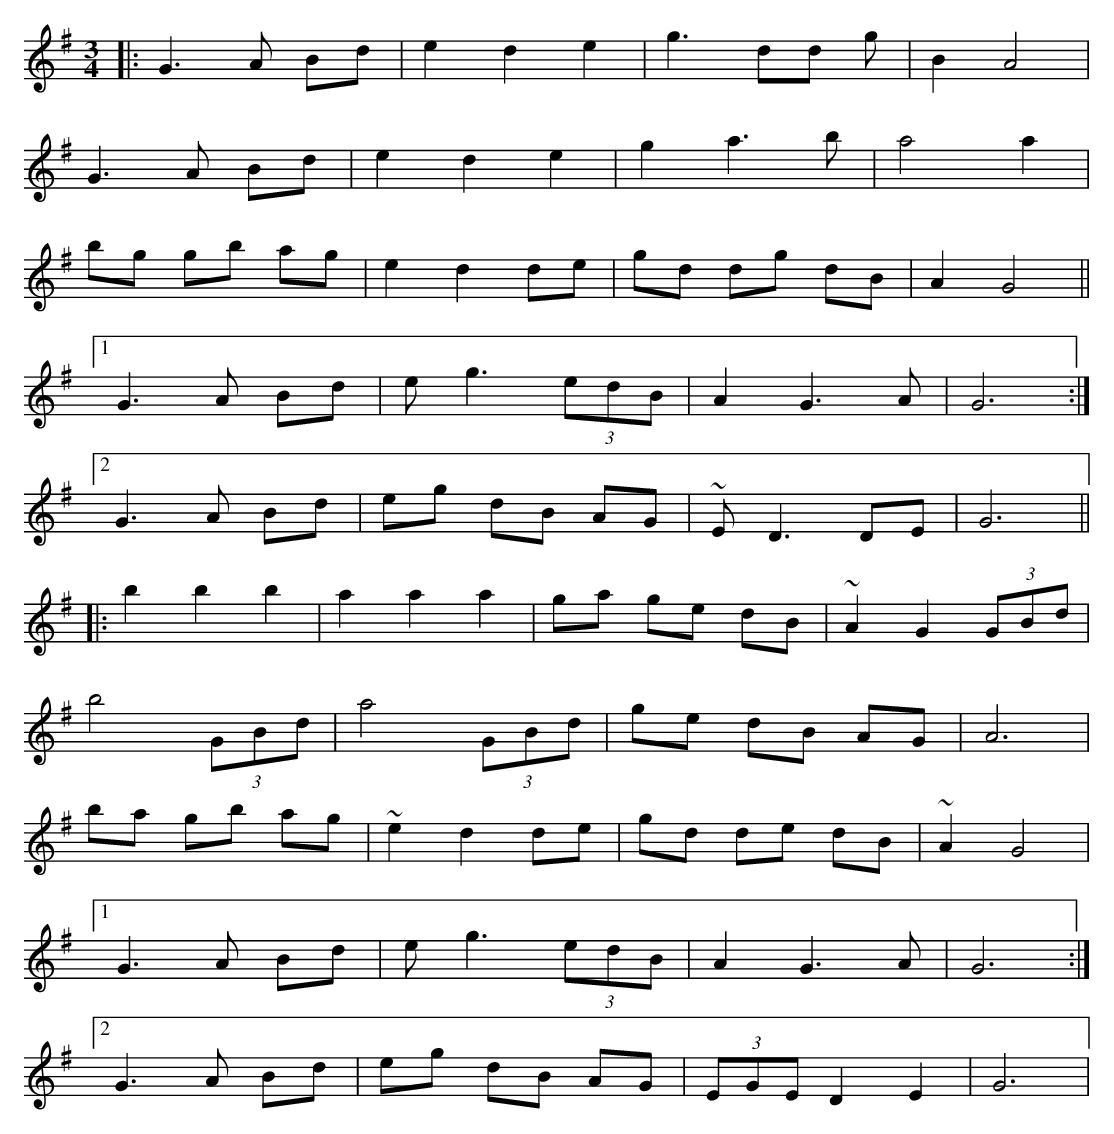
X:1
M:3/4
K:G
|:G3A Bd|e2d2e2|g3 dd g|B2 A4|
G3A Bd|e2d2e2|g2 a3 b|a4 a2|
bg gb ag|e2 d2 de|gd dg dB|A2G4||
[1 G3A Bd|eg3 (3edB|A2G3A|G6:|
[2 G3 A Bd|eg dB AG|~E D3 DE|G6||
|:b2 b2b2|a2 a2 a2|ga ge dB|~A2 G2 (3GBd|
b4 (3GBd|a4 (3GBd|ge dB AG|A6|
ba gb ag|~e2 d2 de|gd de dB|~A2 G4|
[1 G3A Bd|eg3 (3edB|A2G3A|G6:|
[2 G3A Bd|eg dB AG|(3EGE D2 E2|G6|
